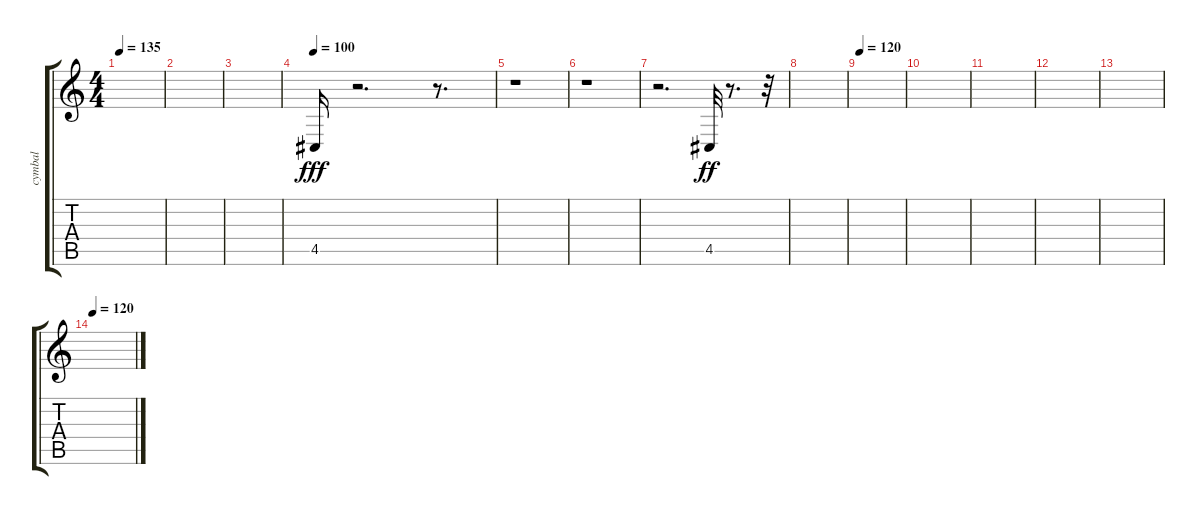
\track ("cymbal" "cymbal") {instrument reversecymbal}
\staff {score tabs}
\tuning (E4 B3 G3 D3 A2 E2) {hide}
\ts (4 4)
\tempo 135
\clef g2
\ks c
|
|
|
\tempo 100
4.5.16{dy fff} r.2{d} r.8{d} |
r.1 |
r.1 |
r.2{d} 4.5.32{dy ff} r.8{d} r.32 |
|
\tempo 120
|
|
|
|
|
\tempo 120
